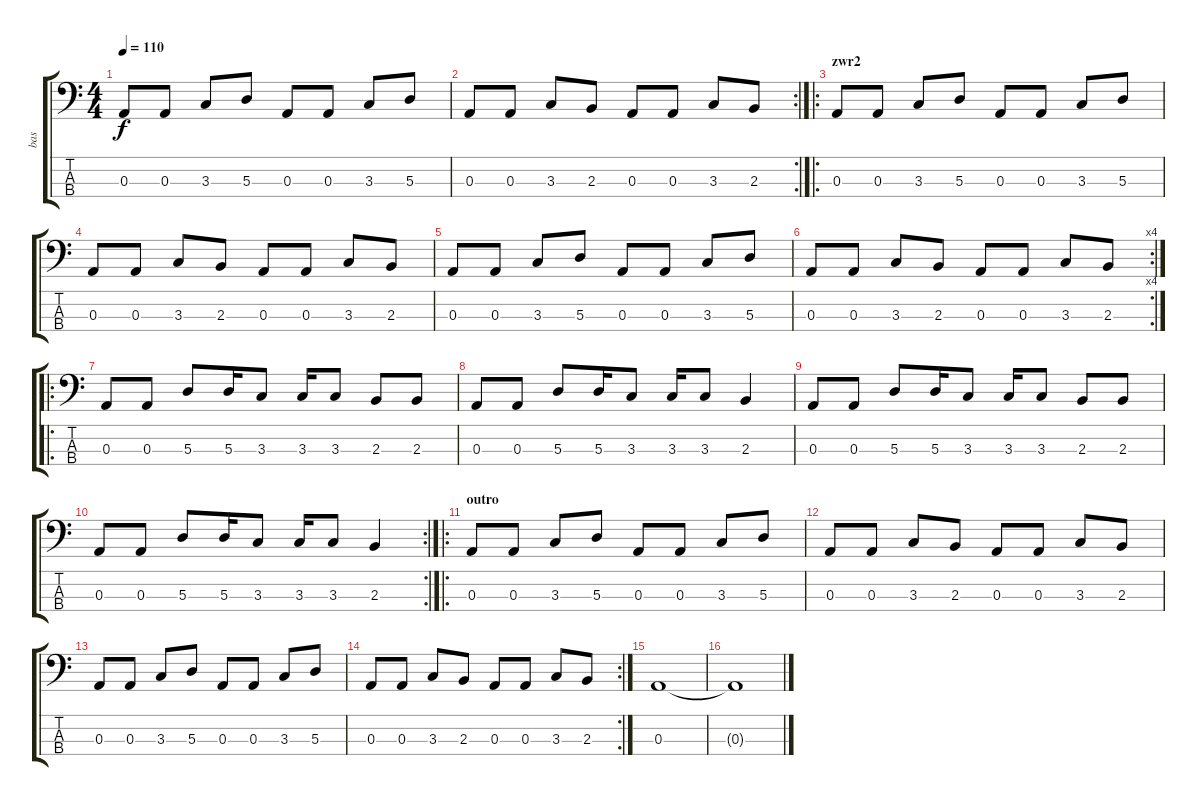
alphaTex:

\track ("bas" "bas") {instrument electricbassfinger}
\staff {score tabs}
\tuning (G2 D2 A1 E1) {hide}
\ts (4 4)
\tempo 110
\clef f4
\ks c
0.3.8{dy f} 0.3.8 3.3.8 5.3.8 0.3.8 0.3.8 3.3.8 5.3.8 |
\rc 2
0.3.8 0.3.8 3.3.8 2.3.8 0.3.8 0.3.8 3.3.8 2.3.8 |
\ro
\section ("" "zwr2")
0.3.8 0.3.8 3.3.8 5.3.8 0.3.8 0.3.8 3.3.8 5.3.8 |
0.3.8 0.3.8 3.3.8 2.3.8 0.3.8 0.3.8 3.3.8 2.3.8 |
0.3.8 0.3.8 3.3.8 5.3.8 0.3.8 0.3.8 3.3.8 5.3.8 |
\rc 4
0.3.8 0.3.8 3.3.8 2.3.8 0.3.8 0.3.8 3.3.8 2.3.8 |
\ro
0.3.8 0.3.8 5.3.8 5.3.16 3.3.8 3.3.16 3.3.8 2.3.8 2.3.8 |
0.3.8 0.3.8 5.3.8 5.3.16 3.3.8 3.3.16 3.3.8 2.3.4 |
0.3.8 0.3.8 5.3.8 5.3.16 3.3.8 3.3.16 3.3.8 2.3.8 2.3.8 |
\rc 2
0.3.8 0.3.8 5.3.8 5.3.16 3.3.8 3.3.16 3.3.8 2.3.4 |
\ro
\section ("" "outro")
0.3.8 0.3.8 3.3.8 5.3.8 0.3.8 0.3.8 3.3.8 5.3.8 |
0.3.8 0.3.8 3.3.8 2.3.8 0.3.8 0.3.8 3.3.8 2.3.8 |
0.3.8 0.3.8 3.3.8 5.3.8 0.3.8 0.3.8 3.3.8 5.3.8 |
\rc 2
0.3.8 0.3.8 3.3.8 2.3.8 0.3.8 0.3.8 3.3.8 2.3.8 |
0.3.1 |
0.3{t}.1
